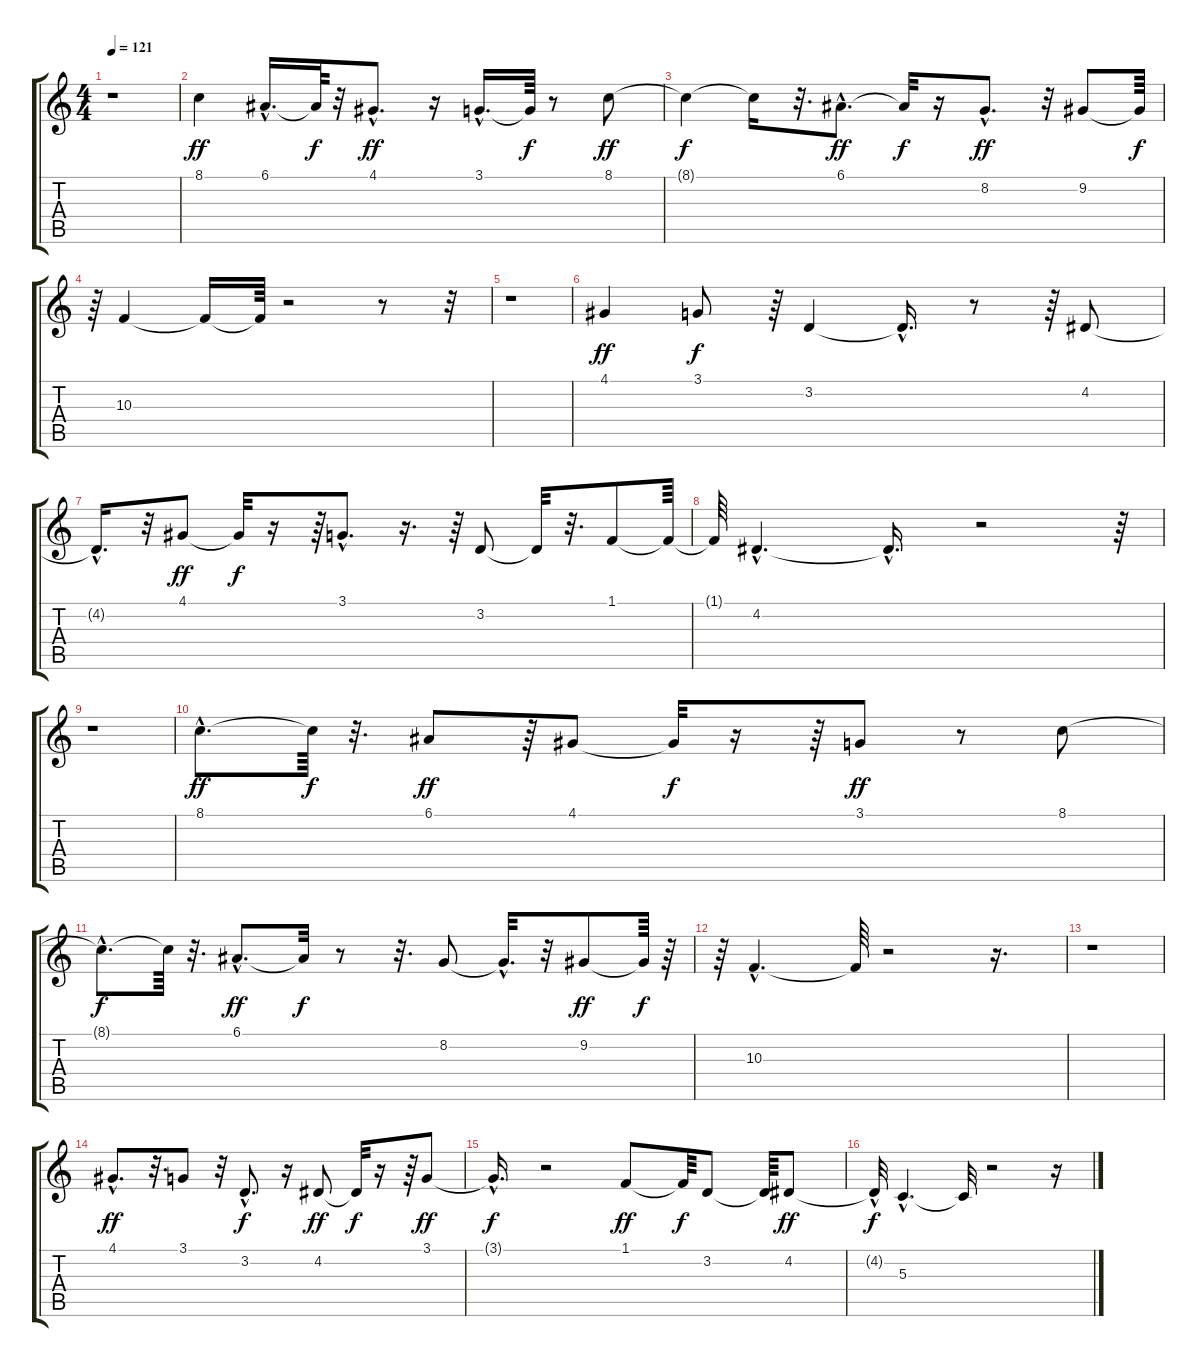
\track "" {instrument panflute}
\staff {score tabs}
\tuning (E4 B3 G3 D3 A2 E2) {hide}
\ts (4 4)
\tempo 121
\clef g2
\ks c
r.1{dy f} |
8.1.4{dy ff} 6.1{hac}.16{d} 6.1{t}.64{dy f} r.32 4.1{hac}.8{d dy ff} r.16 3.1{hac}.16{d} 3.1{t}.64{dy f} r.8 8.1.8{dy ff} |
8.1{t}.4{dy f} 8.1{t}.16 r.32{d} 6.1{hac}.8{d dy ff} 6.1{t}.32{dy f} r.16 8.2{hac}.8{d dy ff} r.32 9.2.8 9.2{t}.64{dy f} |
r.64 10.3.4 10.3{t}.16 10.3{t}.64 r.2 r.8 r.32 |
r.1 |
4.1.4{dy ff} 3.1.8{dy f} r.64 3.2.4 3.2{hac t}.16{d} r.8 r.64 4.2.8 |
4.2{hac t}.16{d} r.32 4.1.8{dy ff} 4.1{t}.32{dy f} r.16 r.64 3.1{hac}.8{d} r.16{d} r.64 3.2.8 3.2{t}.32 r.32{d} 1.1.8 1.1{t}.64 |
1.1{t}.64 4.2{hac}.4{d} 4.2{hac t}.16{d} r.2 r.64 |
r.1 |
8.1{hac}.8{d dy ff} 8.1{t}.64{dy f} r.32{d} 6.1.8{dy ff} r.64 4.1.8 4.1{t}.32{dy f} r.16 r.64 3.1.8{dy ff} r.8 8.1.8 |
8.1{hac t}.8{d dy f} 8.1{t}.64 r.32{d} 6.1{hac}.8{d dy ff} 6.1{t}.32{dy f} r.8 r.32{d} 8.2.8 8.2{hac t}.32{d} r.32 9.2.8{dy ff} 9.2{t}.64{dy f} r.64 |
r.64 10.3{hac}.4{d} 10.3{t}.64 r.2 r.16{d} |
r.1 |
4.1{hac}.8{d dy ff} r.32{d} 3.1.8 r.32 3.2{hac}.8{d dy f} r.16 4.2.8{dy ff} 4.2{t}.32{dy f} r.16 r.64 3.1.8{dy ff} |
3.1{hac t}.16{d dy f} r.2 1.1.8{dy ff} 1.1{t}.64{dy f} 3.2.8 3.2{t}.64 4.2.8{dy ff} |
4.2{hac t}.32{dy f} 5.3{hac}.4{d} 5.3{t}.32 r.2 r.16
